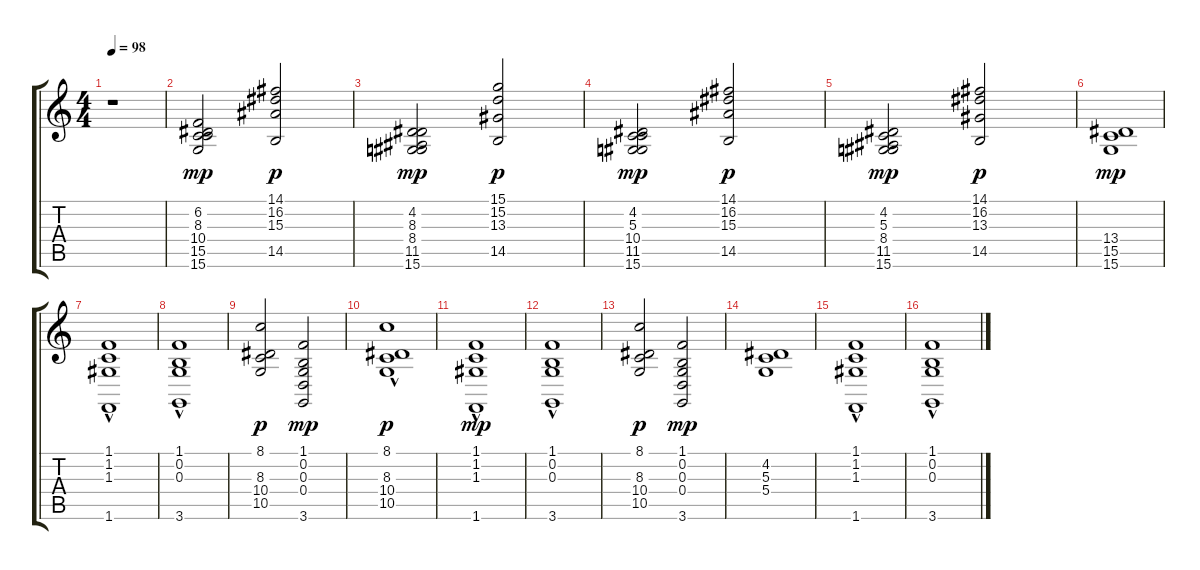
\track "" {instrument stringensemble1}
\staff {score tabs}
\tuning (E4 B3 G3 D3 A2 E2) {hide}
\ts (4 4)
\tempo 98
\clef g2
\ks c
r.1{dy mp instrument stringensemble1} |
(6.2 8.3 10.4 15.5 15.6).2 (14.1 16.2 15.3 14.5).2{dy p} |
(4.2 8.3 8.4 11.5 15.6).2{dy mp} (15.1 15.2 13.3 14.5).2{dy p} |
(4.2 5.3 10.4 11.5 15.6).2{dy mp} (14.1 16.2 15.3 14.5).2{dy p} |
(4.2 5.3 8.4 11.5 15.6).2{dy mp} (14.1 16.2 13.3 14.5).2{dy p} |
(13.4 15.5 15.6).1{dy mp} |
(1.1 1.2 1.3 1.6{hac}).1 |
(1.1 0.2 0.3 3.6{hac}).1 |
(8.1 8.3 10.4 10.5).2{dy p} (1.1 0.2 0.3 0.4 3.6).2{dy mp} |
(8.1 8.3 10.4{hac} 10.5).1{dy p} |
(1.1 1.2 1.3 1.6{hac}).1{dy mp} |
(1.1 0.2 0.3 3.6{hac}).1 |
(8.1 8.3 10.4 10.5).2{dy p} (1.1 0.2 0.3 0.4 3.6).2{dy mp} |
(4.2 5.3 5.4).1 |
(1.1 1.2 1.3 1.6{hac}).1 |
(1.1 0.2 0.3 3.6{hac}).1
